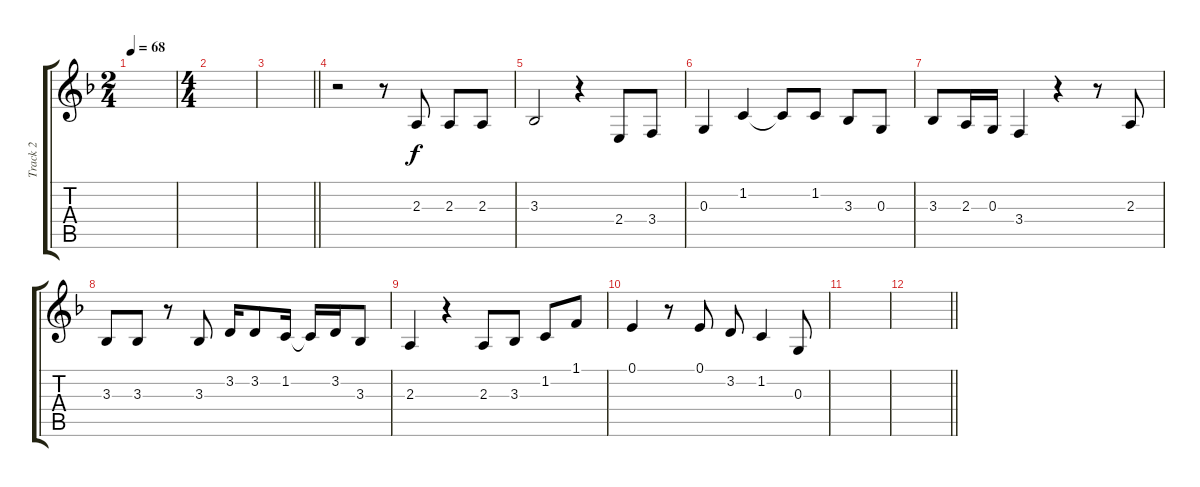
\track ("Track 2" "Track 2") {instrument choiraahs}
\staff {score tabs}
\tuning (E4 B3 G3 D3 A2 E2) {hide}
\ts (2 4)
\tempo 68
\clef g2
\ks f
|
\ts (4 4)
|
\barLineRight lightlight
|
r.2{volume 10 instrument altosax} r.8 2.3.8 2.3.8 2.3.8 |
3.3.2 r.4 2.4.8 3.4.8 |
0.3.4 1.2.4 1.2{t}.8 1.2.8 3.3.8 0.3.8 |
3.3.8 2.3.16 0.3.16 3.4.4 r.4 r.8 2.3.8 |
3.3.8 3.3.8 r.8 3.3.8 3.2.16 3.2.8 1.2.16 1.2{t}.16 3.2.16 3.3.8 |
2.3.4 r.4 2.3.8 3.3.8 1.2.8 1.1.8 |
0.1.4 r.8 0.1.8 3.2.8 1.2.4 0.3.8 |
|
\barLineRight lightlight
